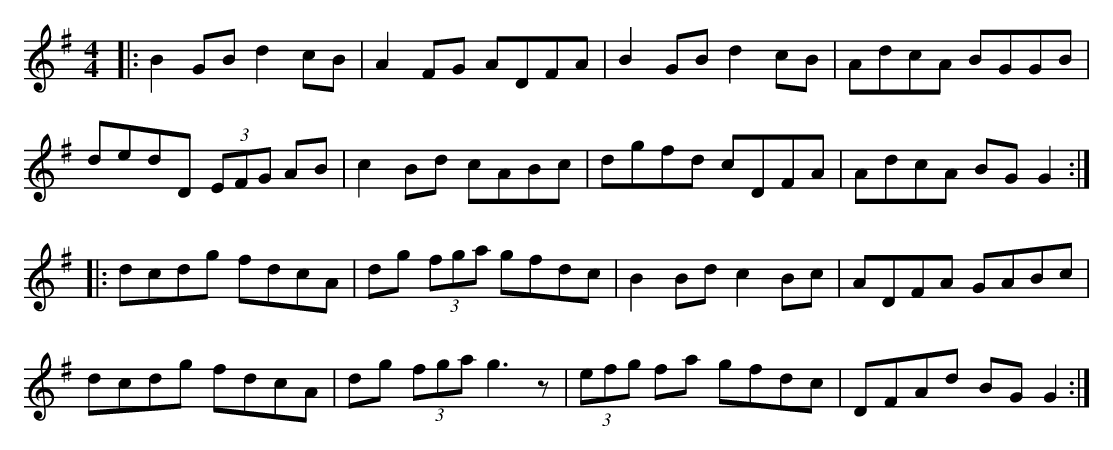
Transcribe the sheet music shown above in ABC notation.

X:1
M:4/4
K:G
|: B2 GB d2 cB | A2 FG ADFA | B2 GB d2 cB | AdcA BGGB |
dedD (3EFG AB | c2 Bd cABc | dgfd cDFA | AdcA BG G2 :|
|: dcdg fdcA | dg (3fga gfdc | B2 Bd c2 Bc | ADFA GABc |
dcdg fdcA | dg (3fga g3 z |(3efg fa gfdc | DFAd BG G2 :|
